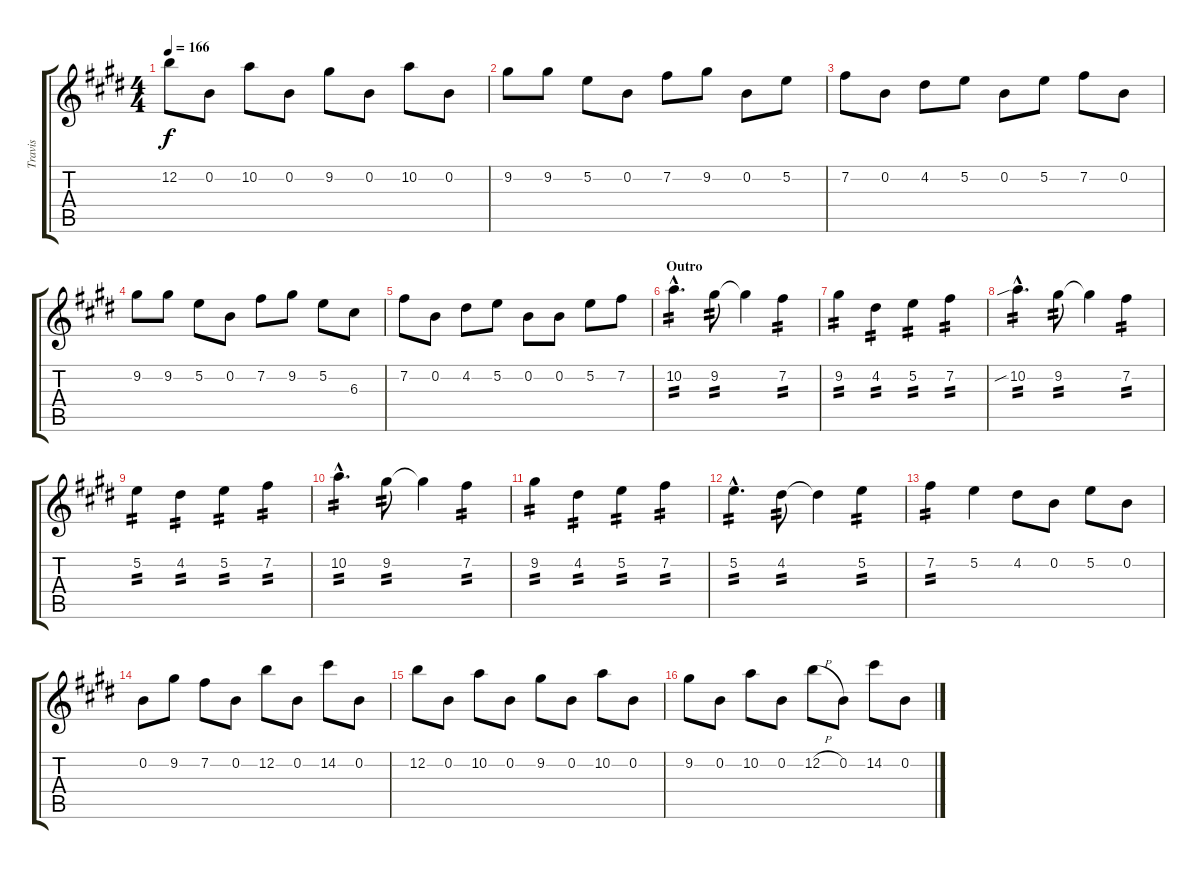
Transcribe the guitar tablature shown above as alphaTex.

\track ("Travis" "Travis") {instrument overdrivenguitar}
\staff {score tabs}
\tuning (E4 B3 G3 D3 A2 E2) {hide}
\ts (4 4)
\tempo 166
\clef g2
\ks e
12.2.8{dy f} 0.2.8 10.2.8 0.2.8 9.2.8 0.2.8 10.2.8 0.2.8 |
9.2.8 9.2.8 5.2.8 0.2.8 7.2.8 9.2.8 0.2.8 5.2.8 |
7.2.8 0.2.8 4.2.8 5.2.8 0.2.8 5.2.8 7.2.8 0.2.8 |
9.2.8 9.2.8 5.2.8 0.2.8 7.2.8 9.2.8 5.2.8 6.3.8 |
7.2.8 0.2.8 4.2.8 5.2.8 0.2.8 0.2.8 5.2.8 7.2.8 |
\section ("" "Outro")
10.2{hac}.4{d tp 2} 9.2.8{tp 2} 9.2{t}.4 7.2.4{tp 2} |
9.2.4{tp 2} 4.2.4{tp 2} 5.2.4{tp 2} 7.2.4{tp 2} |
10.2{sib hac}.4{d tp 2} 9.2.8{tp 2} 9.2{t}.4 7.2.4{tp 2} |
5.2.4{tp 2} 4.2.4{tp 2} 5.2.4{tp 2} 7.2.4{tp 2} |
10.2{hac}.4{d tp 2} 9.2.8{tp 2} 9.2{t}.4 7.2.4{tp 2} |
9.2.4{tp 2} 4.2.4{tp 2} 5.2.4{tp 2} 7.2.4{tp 2} |
5.2{hac}.4{d tp 2} 4.2.8{tp 2} 4.2{t}.4 5.2.4{tp 2} |
7.2.4{tp 2} 5.2.4 4.2.8 0.2.8 5.2.8 0.2.8 |
0.2.8 9.2.8 7.2.8 0.2.8 12.2.8 0.2.8 14.2.8 0.2.8 |
12.2.8 0.2.8 10.2.8 0.2.8 9.2.8 0.2.8 10.2.8 0.2.8 |
9.2.8 0.2.8 10.2.8 0.2.8 12.2{h}.8 0.2.8 14.2.8 0.2.8
